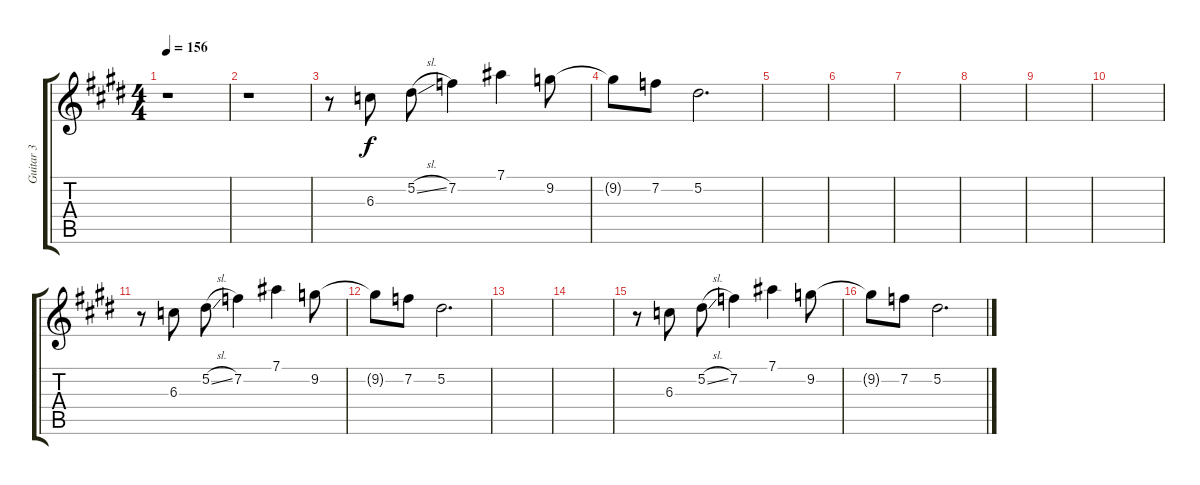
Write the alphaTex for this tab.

\track ("Guitar 3" "Guitar 3") {instrument distortionguitar}
\staff {score tabs}
\tuning (Eb4 Bb3 Gb3 Db3 Ab2 Eb2) {hide}
\ts (4 4)
\tempo 156
\clef g2
\ks c#minor
r.1{dy f} |
\ks e
r.1 |
\ks c#minor
r.8 6.3.8 5.2{sl}.8 7.2.4 7.1.4 9.2.8 |
9.2{t}.8 7.2.8 5.2.2{d} |
|
\ks e
|
\ks c#minor
|
|
|
\ks e
|
\ks c#minor
r.8 6.3.8 5.2{sl}.8 7.2.4 7.1.4 9.2.8 |
9.2{t}.8 7.2.8 5.2.2{d} |
|
\ks e
|
\ks c#minor
r.8 6.3.8 5.2{sl}.8 7.2.4 7.1.4 9.2.8 |
9.2{t}.8 7.2.8 5.2.2{d}
